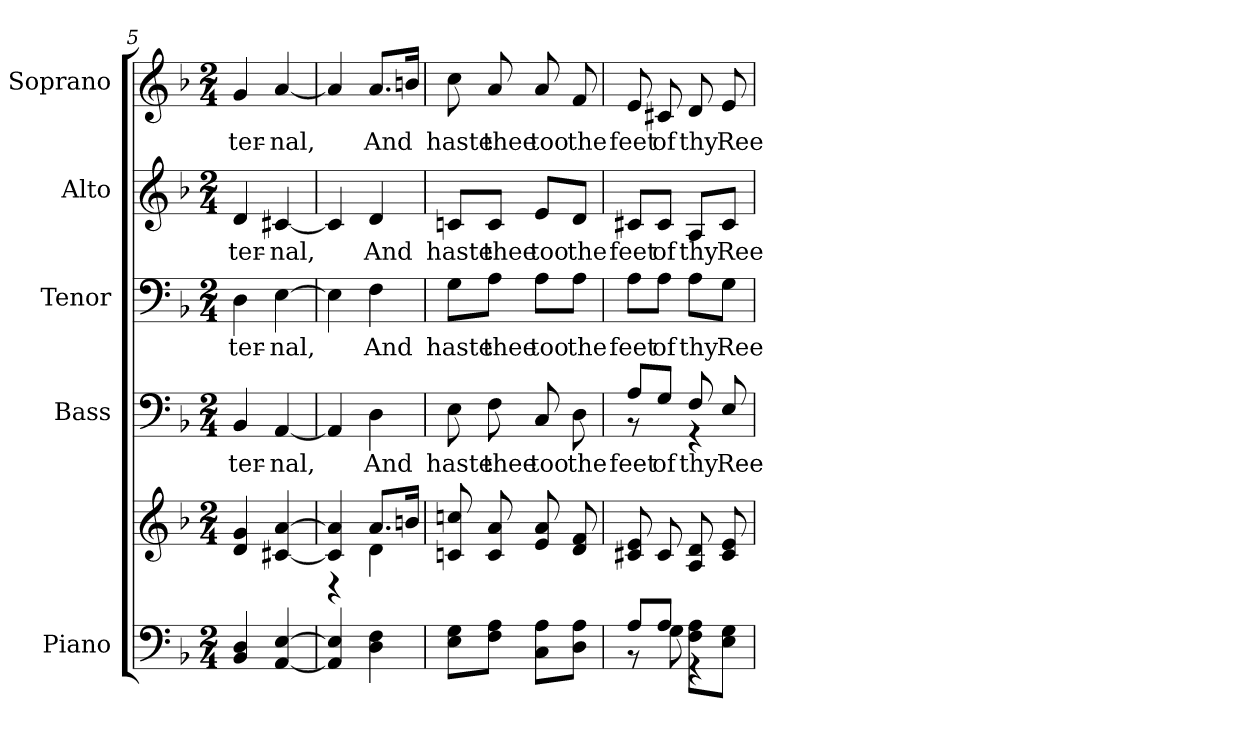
**kern	**kern	**kern	**text	**kern	**text	**kern	**text	**kern	**text
*part5	*part5	*part4	*part4	*part3	*part3	*part2	*part2	*part1	*part1
*staff6	*staff5	*staff4	*staff4	*staff3	*staff3	*staff2	*staff2	*staff1	*staff1
*I"Piano	*	*I"Bass	*	*I"Tenor	*	*I"Alto	*	*I"Soprano	*
*I'Pno.	*	*I'B.	*	*I'T.	*	*I'A.	*	*I'S.	*
!!LO:PB:g=z
*clefF4	*clefG2	*clefF4	*	*clefF4	*	*clefG2	*	*clefG2	*
*k[b-]	*k[b-]	*k[b-]	*	*k[b-]	*	*k[b-]	*	*k[b-]	*
*F:	*F:	*F:	*	*F:	*	*F:	*	*F:	*
*M2/4	*M2/4	*M2/4	*	*M2/4	*	*M2/4	*	*M2/4	*
=5	=5	=5	=5	=5	=5	=5	=5	=5	=5
!	!	!	!LO:LY:b:color=#000000	!	!	!	!	!	!
!	!	!	!	!	!LO:LY:b:color=#000000	!	!	!	!
!	!	!	!	!	!	!	!LO:LY:b:color=#000000	!	!
!	!	!	!	!	!	!	!	!	!LO:LY:b:color=#000000
4BB-i/ 4Di	4di/ 4gi	4BB-i/	ter-	4Di\	ter-	4di/	ter-	4gi/	ter-
!	!	!	!LO:LY:b:color=#000000	!	!	!	!	!	!
!	!	!	!	!	!LO:LY:b:color=#000000	!	!	!	!
!	!	!	!	!	!	!	!LO:LY:b:color=#000000	!	!
!	!	!	!	!	!	!	!	!	!LO:LY:b:color=#000000
[<4AAi/ [>4Ei	[<4c#Xi/ [>4ai	[<4AAi/	-nal,	[>4Ei\	-nal,	[<4c#Xi/	-nal,	[<4ai/	-nal,
=6	=6	=6	=6	=6	=6	=6	=6	=6	=6
*	*^	*	*	*	*	*	*	*	*
4AAi/] 4Ei]	4c#i/] 4ai]	4r	4AAi/]	.	4Ei\]	.	4c#i/]	.	4ai/]	.
!	!	!	!	!LO:LY:b:color=#000000	!	!	!	!	!	!
!	!	!	!	!	!	!LO:LY:b:color=#000000	!	!	!	!
!	!	!	!	!	!	!	!	!LO:LY:b:color=#000000	!	!
!	!	!	!	!	!	!	!	!	!	!LO:LY:b:color=#000000
4Di\ 4Fi	8.ai/L	4di\	4Di\	And	4Fi\	And	4di/	And	8.ai/L	And
.	16bni/Jk	.	.	.	.	.	.	.	16bni/Jk	.
*	*v	*v	*	*	*	*	*	*	*	*
=7	=7	=7	=7	=7	=7	=7	=7	=7	=7
!	!	!	!LO:LY:b:color=#000000	!	!	!	!	!	!
!	!	!	!	!	!LO:LY:b:color=#000000	!	!	!	!
!	!	!	!	!	!	!	!LO:LY:b:color=#000000	!	!
!	!	!	!	!	!	!	!	!	!LO:LY:b:color=#000000
8Ei\ 8Gi\L	8cni/ 8ccni	8Ei\	haste	8Gi\L	haste	8cni/L	haste	8cci\	haste
!	!	!	!LO:LY:b:color=#000000	!	!	!	!	!	!
!	!	!	!	!	!LO:LY:b:color=#000000	!	!	!	!
!	!	!	!	!	!	!	!LO:LY:b:color=#000000	!	!
!	!	!	!	!	!	!	!	!	!LO:LY:b:color=#000000
8Fi\ 8Ai\J	8ci/ 8ai	8Fi\	thee	8Ai\J	thee	8ci/J	thee	8ai/	thee
!	!	!	!LO:LY:b:color=#000000	!	!	!	!	!	!
!	!	!	!	!	!LO:LY:b:color=#000000	!	!	!	!
!	!	!	!	!	!	!	!LO:LY:b:color=#000000	!	!
!	!	!	!	!	!	!	!	!	!LO:LY:b:color=#000000
8Ci\ 8Ai\L	8ei/ 8ai	8Ci/	too	8Ai\L	too	8ei/L	too	8ai/	too
!	!	!	!LO:LY:b:color=#000000	!	!	!	!	!	!
!	!	!	!	!	!LO:LY:b:color=#000000	!	!	!	!
!	!	!	!	!	!	!	!LO:LY:b:color=#000000	!	!
!	!	!	!	!	!	!	!	!	!LO:LY:b:color=#000000
8Di\ 8Ai\J	8di/ 8fi	8Di\	the	8Ai\J	the	8di/J	the	8fi/	the
!!LO:PB:g=z
=8	=8	=8	=8	=8	=8	=8	=8	=8	=8
*^	*	*	*	*	*	*	*	*	*
!	!	!	!	!LO:LY:b:color=#000000	!	!	!	!	!	!
*	*	*	*^	*	*	*	*	*	*	*
!	!	!	!	!	!	!	!LO:LY:b:color=#000000	!	!	!	!
!	!	!	!	!	!	!	!	!	!LO:LY:b:color=#000000	!	!
!	!	!	!	!	!	!	!	!	!	!	!LO:LY:b:color=#000000
8Ai/L	8r	8c#Xi/ 8ei	8Ai/L	8r	feet	8Ai\L	feet	8c#Xi/L	feet	8ei/	feet
!	!	!	!	!	!LO:LY:b:color=#000000	!	!	!	!	!	!
!	!	!	!	!	!	!	!LO:LY:b:color=#000000	!	!	!	!
!	!	!	!	!	!	!	!	!	!LO:LY:b:color=#000000	!	!
!	!	!	!	!	!	!	!	!	!	!	!LO:LY:b:color=#000000
8Ai/J	8Gi\	8c#i/	8Gi/J	8ryy	of	8Ai\J	of	8c#i/J	of	8c#Xi/	of
!	!	!	!	!	!LO:LY:b:color=#000000	!	!	!	!	!	!
!	!	!	!	!	!	!	!LO:LY:b:color=#000000	!	!	!	!
!	!	!	!	!	!	!	!	!	!LO:LY:b:color=#000000	!	!
!	!	!	!	!	!	!	!	!	!	!	!LO:LY:b:color=#000000
8Fi\ 8Ai\L	4r	8Ai/ 8di	8Fi/	4r	thy	8Ai\L	thy	8Ai/L	thy	8di/	thy
!	!	!	!	!	!LO:LY:b:color=#000000	!	!	!	!	!	!
!	!	!	!	!	!	!	!LO:LY:b:color=#000000	!	!	!	!
!	!	!	!	!	!	!	!	!	!LO:LY:b:color=#000000	!	!
!	!	!	!	!	!	!	!	!	!	!	!LO:LY:b:color=#000000
8Ei\ 8Gi\J	.	8c#i/ 8ei	8Ei/	.	Ree	8Gi\J	Ree	8c#i/J	Ree	8ei/	Ree
*v	*v	*	*v	*v	*	*	*	*	*	*	*
=	=	=	=	=	=	=	=	=	=
*-	*-	*-	*-	*-	*-	*-	*-	*-	*-
